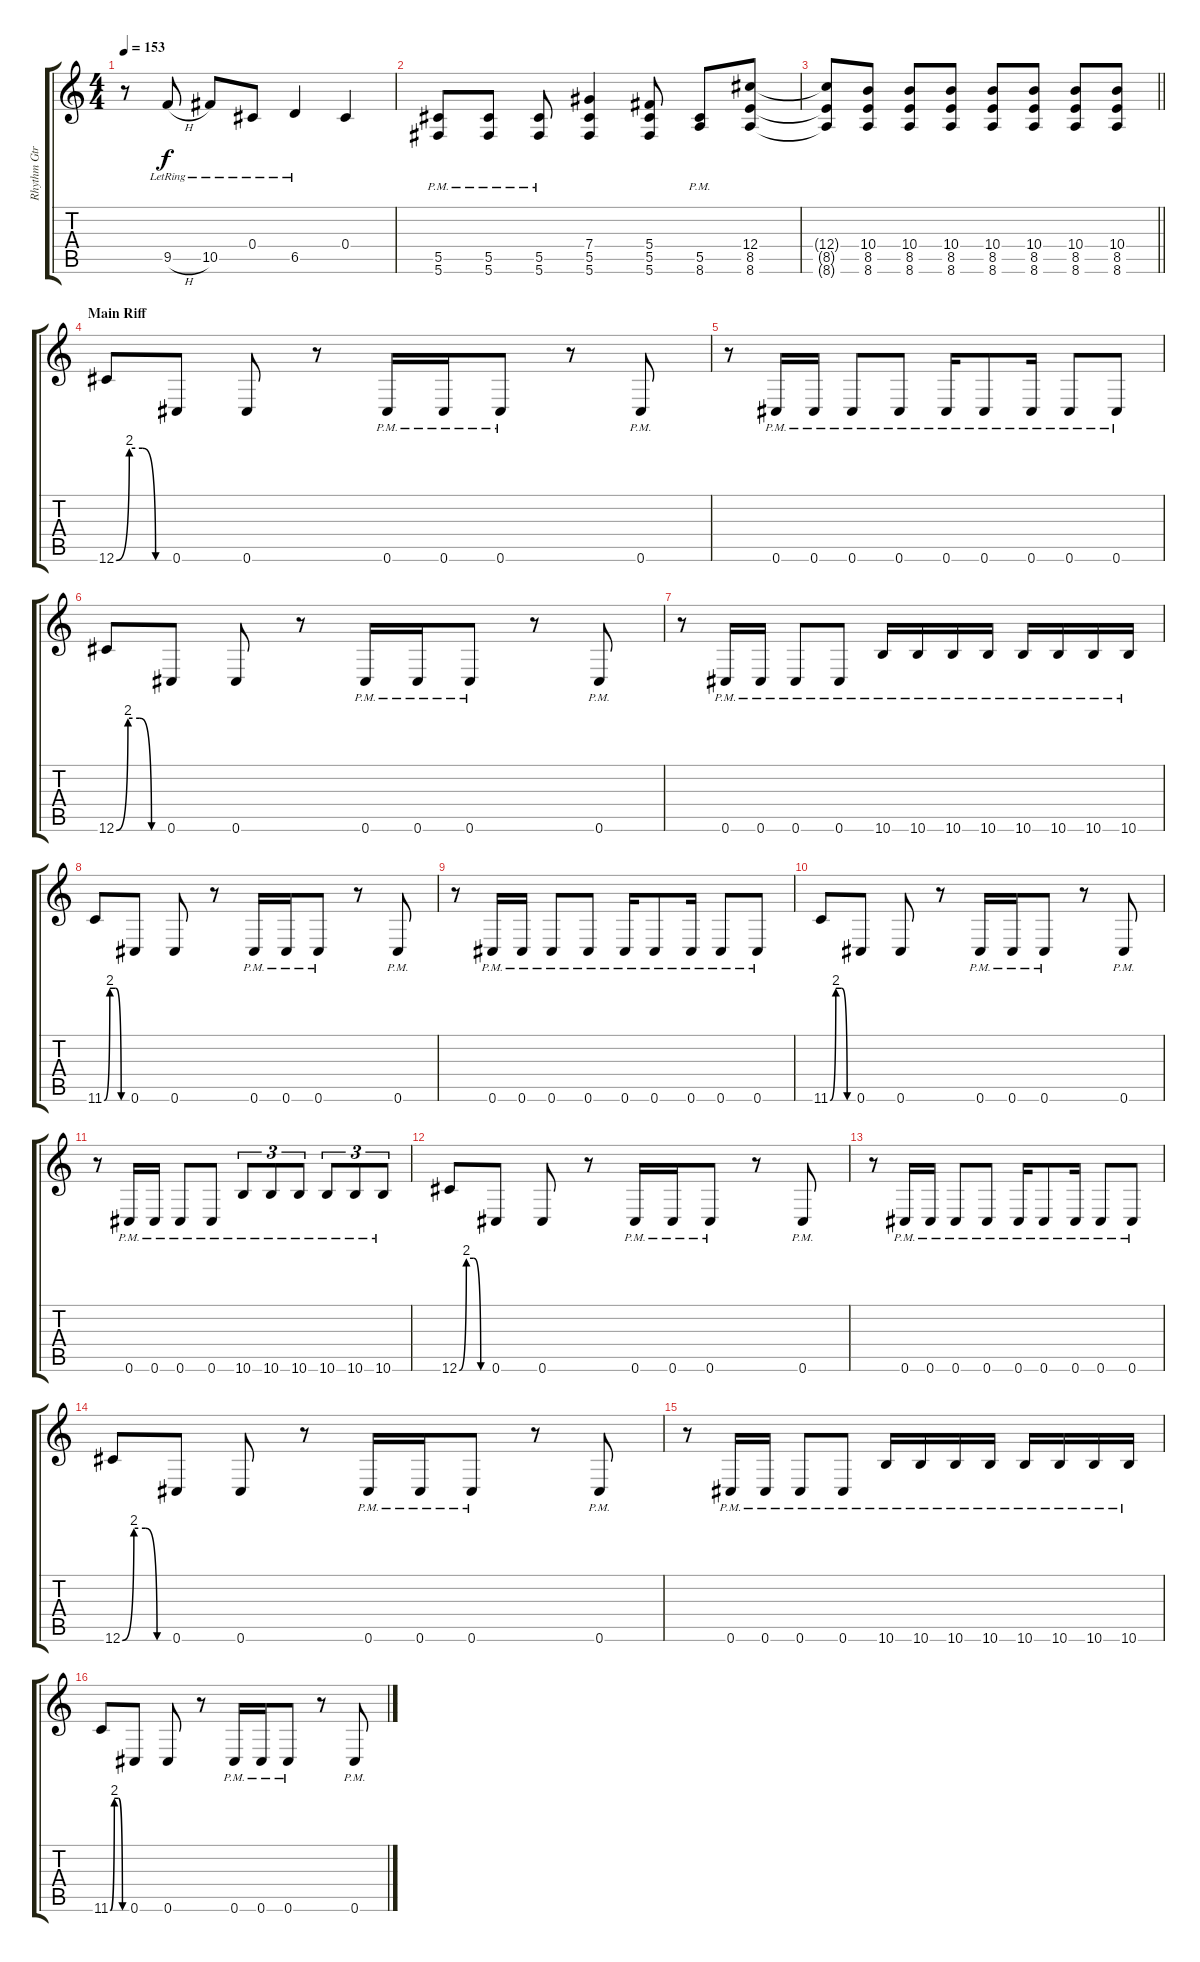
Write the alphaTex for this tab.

\track ("Rhythm Gtr L" "Rhythm Gtr") {instrument distortionguitar}
\staff {score tabs}
\tuning (Eb4 Bb3 Gb3 Db3 Ab2 Db2) {hide}
\ts (4 4)
\tempo 153
\clef g2
\ks c
r.8{dy f} 9.5{h lr}.8 10.5{lr}.8 0.4{lr}.8 6.5{lr}.4 0.4.4 |
(5.5{pm} 5.6{pm}).8 (5.5{pm} 5.6{pm}).8 (5.5{pm} 5.6{pm}).8 (7.4 5.5 5.6).4 (5.4 5.5 5.6).8 (5.5{pm} 8.6{pm}).8 (12.4 8.5 8.6).8 |
\barLineRight lightlight
(12.4{t} 8.5{t} 8.6{t}).8 (10.4 8.5 8.6).8 (10.4 8.5 8.6).8 (10.4 8.5 8.6).8 (10.4 8.5 8.6).8 (10.4 8.5 8.6).8 (10.4 8.5 8.6).8 (10.4 8.5 8.6).8 |
\section ("" "Main Riff")
12.6{be (custom 0 0 15 8 30 8 45 0 60 0)}.8 0.6.8 0.6.8 r.8 0.6{pm}.16 0.6{pm}.16 0.6{pm}.8 r.8 0.6{pm}.8 |
r.8 0.6{pm}.16 0.6{pm}.16 0.6{pm}.8 0.6{pm}.8 0.6{pm}.16 0.6{pm}.8 0.6{pm}.16 0.6{pm}.8 0.6{pm}.8 |
12.6{be (custom 0 0 15 8 30 8 45 0 60 0)}.8 0.6.8 0.6.8 r.8 0.6{pm}.16 0.6{pm}.16 0.6{pm}.8 r.8 0.6{pm}.8 |
r.8 0.6{pm}.16 0.6{pm}.16 0.6{pm}.8 0.6{pm}.8 10.6{pm}.16 10.6{pm}.16 10.6{pm}.16 10.6{pm}.16 10.6{pm}.16 10.6{pm}.16 10.6{pm}.16 10.6{pm}.16 |
11.6{be (custom 0 0 15 8 30 8 45 0 60 0)}.8 0.6.8 0.6.8 r.8 0.6{pm}.16 0.6{pm}.16 0.6{pm}.8 r.8 0.6{pm}.8 |
r.8 0.6{pm}.16 0.6{pm}.16 0.6{pm}.8 0.6{pm}.8 0.6{pm}.16 0.6{pm}.8 0.6{pm}.16 0.6{pm}.8 0.6{pm}.8 |
11.6{be (custom 0 0 15 8 30 8 45 0 60 0)}.8 0.6.8 0.6.8 r.8 0.6{pm}.16 0.6{pm}.16 0.6{pm}.8 r.8 0.6{pm}.8 |
r.8 0.6{pm}.16 0.6{pm}.16 0.6{pm}.8 0.6{pm}.8 10.6{pm}.8{tu (3 2)} 10.6{pm}.8{tu (3 2)} 10.6{pm}.8{tu (3 2)} 10.6{pm}.8{tu (3 2)} 10.6{pm}.8{tu (3 2)} 10.6{pm}.8{tu (3 2)} |
12.6{be (custom 0 0 15 8 30 8 45 0 60 0)}.8 0.6.8 0.6.8 r.8 0.6{pm}.16 0.6{pm}.16 0.6{pm}.8 r.8 0.6{pm}.8 |
r.8 0.6{pm}.16 0.6{pm}.16 0.6{pm}.8 0.6{pm}.8 0.6{pm}.16 0.6{pm}.8 0.6{pm}.16 0.6{pm}.8 0.6{pm}.8 |
12.6{be (custom 0 0 15 8 30 8 45 0 60 0)}.8 0.6.8 0.6.8 r.8 0.6{pm}.16 0.6{pm}.16 0.6{pm}.8 r.8 0.6{pm}.8 |
r.8 0.6{pm}.16 0.6{pm}.16 0.6{pm}.8 0.6{pm}.8 10.6{pm}.16 10.6{pm}.16 10.6{pm}.16 10.6{pm}.16 10.6{pm}.16 10.6{pm}.16 10.6{pm}.16 10.6{pm}.16 |
11.6{be (custom 0 0 15 8 30 8 45 0 60 0)}.8 0.6.8 0.6.8 r.8 0.6{pm}.16 0.6{pm}.16 0.6{pm}.8 r.8 0.6{pm}.8
